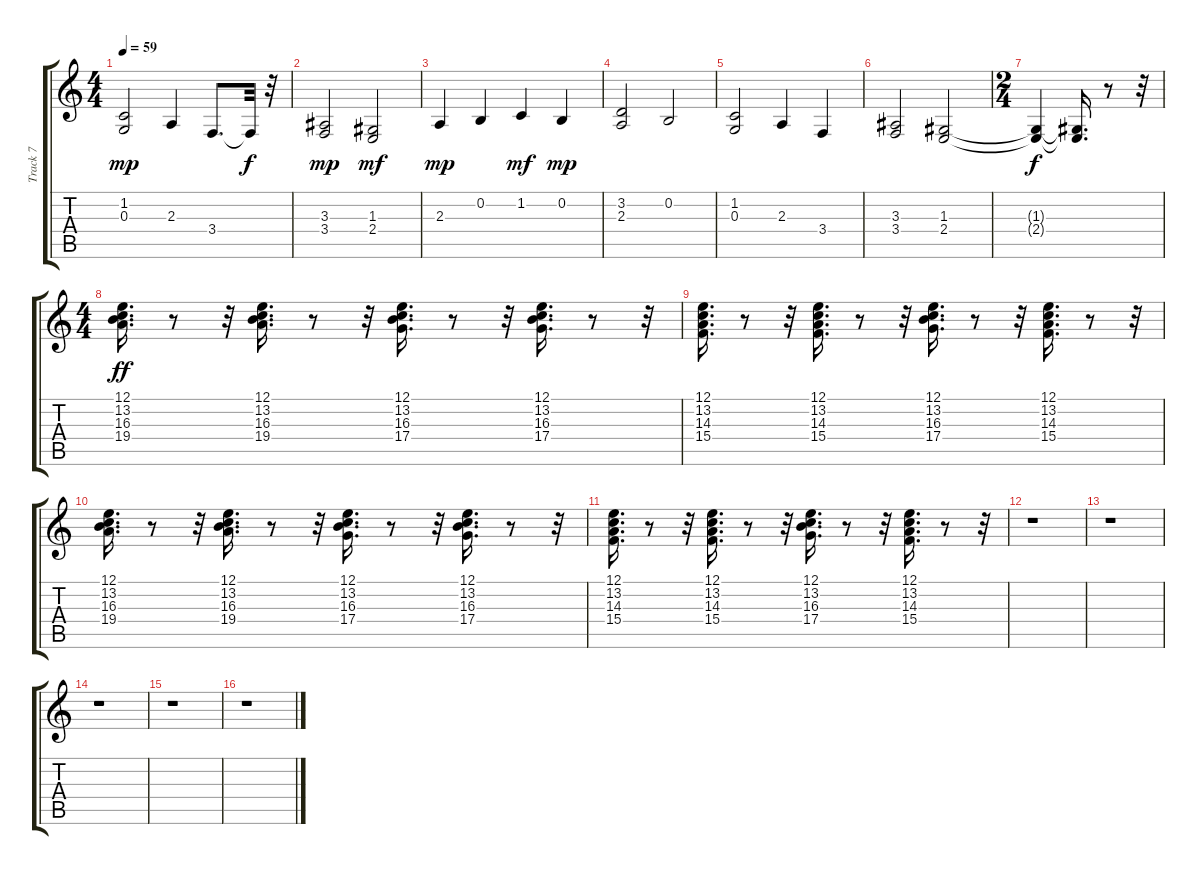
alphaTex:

\track ("Track 7" "Track 7") {instrument stringensemble1}
\staff {score tabs}
\tuning (E4 B3 G3 D3 A2 E2) {hide}
\ts (4 4)
\tempo 59
\clef g2
\ks c
(1.2 0.3).2{dy mp} 2.3.4 3.4.8{d} 3.4{t}.32{dy f} r.32 |
(3.3 3.4).2{dy mp} (1.3 2.4).2{dy mf} |
2.3.4{dy mp} 0.2.4 1.2.4{dy mf} 0.2.4{dy mp} |
(3.2 2.3).2 0.2.2 |
(1.2 0.3).2 2.3.4 3.4.4 |
(3.3 3.4).2 (1.3 2.4).2 |
\ts (2 4)
(1.3{t} 2.4{t}).4{dy f} (1.3{t} 2.4{t}).16{d} r.8 r.32 |
\ts (4 4)
(12.1 13.2 16.3 19.4).16{d dy ff} r.8 r.32 (12.1 13.2 16.3 19.4).16{d} r.8 r.32 (12.1 13.2 16.3 17.4).16{d} r.8 r.32 (12.1 13.2 16.3 17.4).16{d} r.8 r.32 |
(12.1 13.2 14.3 15.4).16{d} r.8 r.32 (12.1 13.2 14.3 15.4).16{d} r.8 r.32 (12.1 13.2 16.3 17.4).16{d} r.8 r.32 (12.1 13.2 14.3 15.4).16{d} r.8 r.32 |
(12.1 13.2 16.3 19.4).16{d} r.8 r.32 (12.1 13.2 16.3 19.4).16{d} r.8 r.32 (12.1 13.2 16.3 17.4).16{d} r.8 r.32 (12.1 13.2 16.3 17.4).16{d} r.8 r.32 |
(12.1 13.2 14.3 15.4).16{d} r.8 r.32 (12.1 13.2 14.3 15.4).16{d} r.8 r.32 (12.1 13.2 16.3 17.4).16{d} r.8 r.32 (12.1 13.2 14.3 15.4).16{d} r.8 r.32 |
r.1 |
r.1 |
r.1 |
r.1 |
r.1
